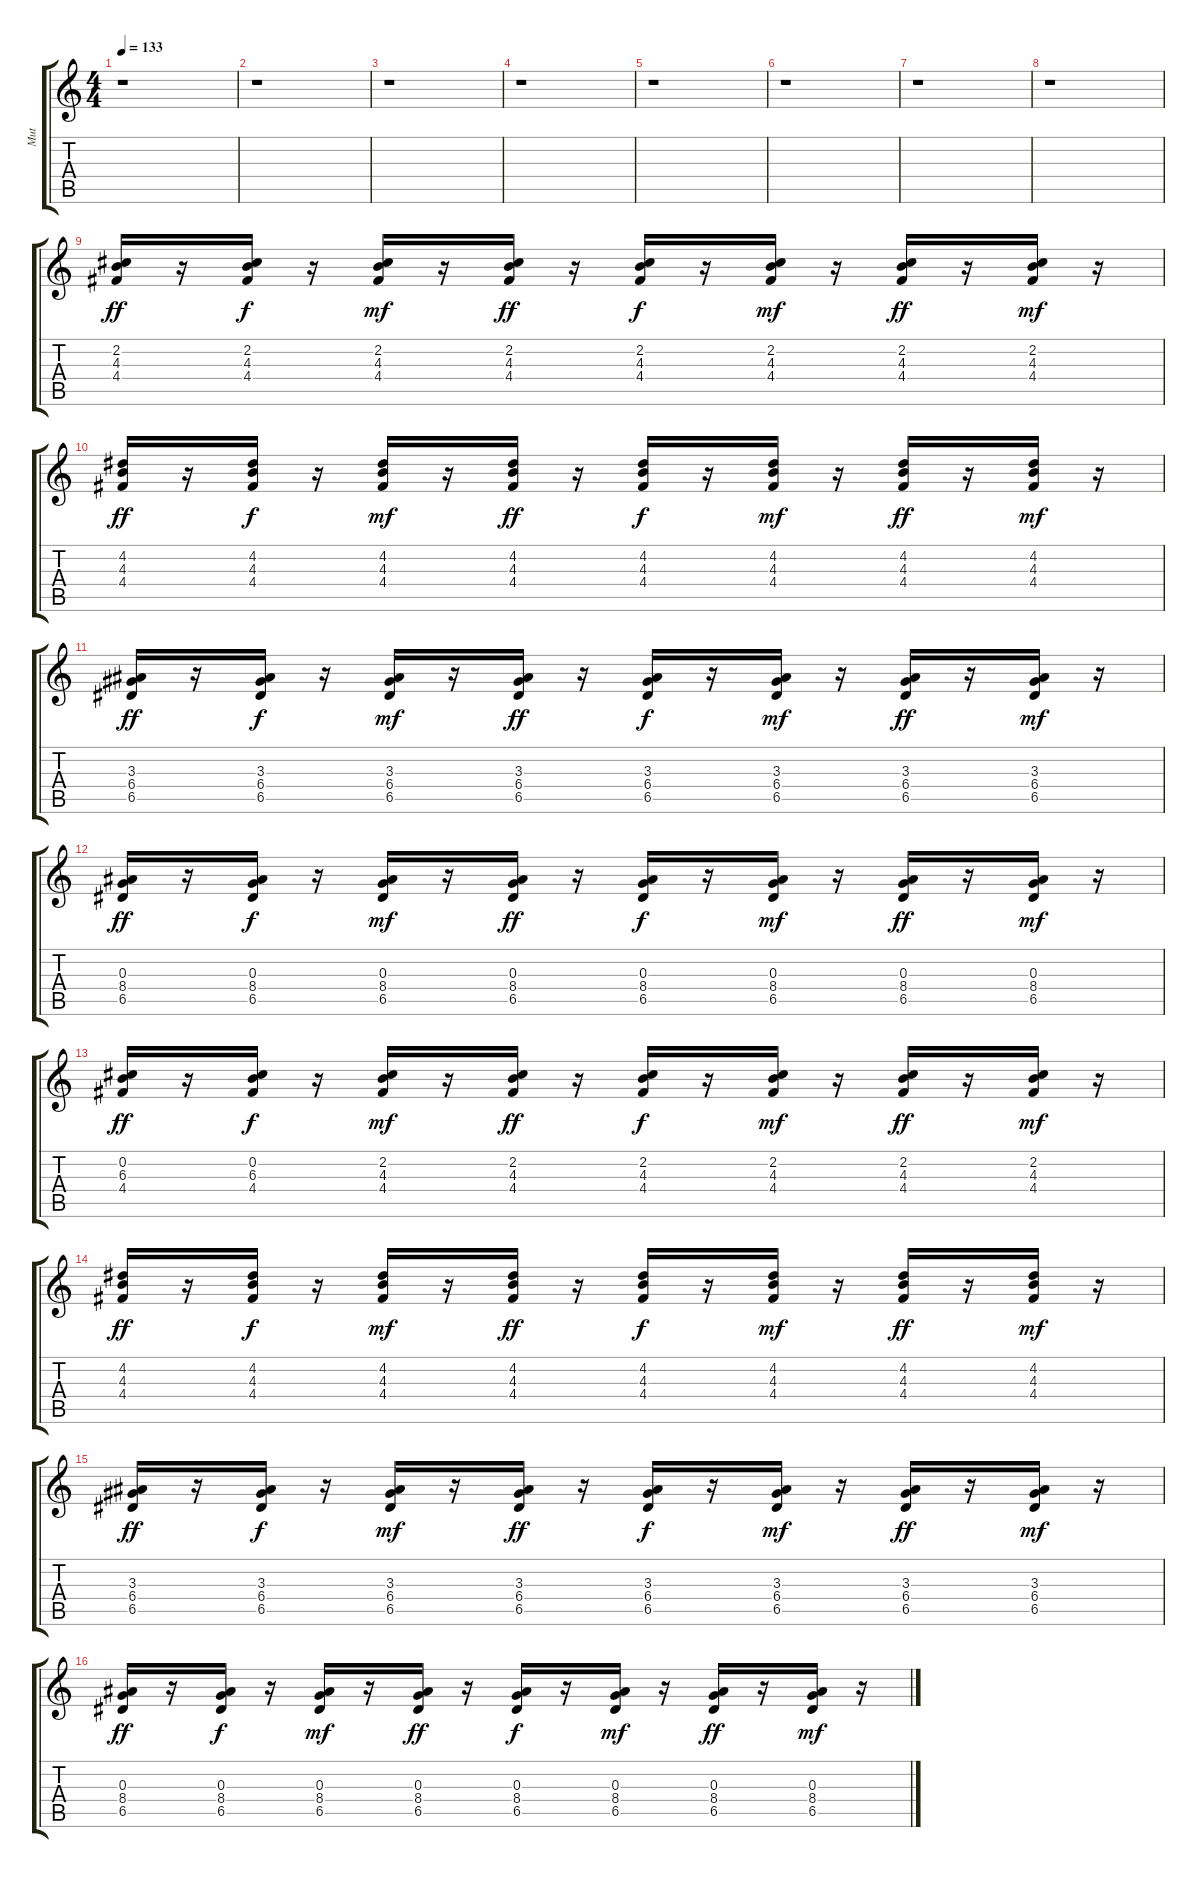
\track ("Mut" "Mut") {instrument electricguitarmuted}
\staff {score tabs}
\tuning (E4 B3 G3 D3 A2 E2) {hide}
\ts (4 4)
\tempo 133
\clef g2
\ks c
r.1{dy mf} |
r.1 |
r.1 |
r.1 |
r.1 |
r.1 |
r.1 |
r.1 |
(2.2 4.3 4.4).16{dy ff} r.16 (2.2 4.3 4.4).16{dy f} r.16 (2.2 4.3 4.4).16{dy mf} r.16 (2.2 4.3 4.4).16{dy ff} r.16 (2.2 4.3 4.4).16{dy f} r.16 (2.2 4.3 4.4).16{dy mf} r.16 (2.2 4.3 4.4).16{dy ff} r.16 (2.2 4.3 4.4).16{dy mf} r.16 |
(4.2 4.3 4.4).16{dy ff} r.16 (4.2 4.3 4.4).16{dy f} r.16 (4.2 4.3 4.4).16{dy mf} r.16 (4.2 4.3 4.4).16{dy ff} r.16 (4.2 4.3 4.4).16{dy f} r.16 (4.2 4.3 4.4).16{dy mf} r.16 (4.2 4.3 4.4).16{dy ff} r.16 (4.2 4.3 4.4).16{dy mf} r.16 |
(3.3 6.4 6.5).16{dy ff} r.16 (3.3 6.4 6.5).16{dy f} r.16 (3.3 6.4 6.5).16{dy mf} r.16 (3.3 6.4 6.5).16{dy ff} r.16 (3.3 6.4 6.5).16{dy f} r.16 (3.3 6.4 6.5).16{dy mf} r.16 (3.3 6.4 6.5).16{dy ff} r.16 (3.3 6.4 6.5).16{dy mf} r.16 |
(0.3 8.4 6.5).16{dy ff} r.16 (0.3 8.4 6.5).16{dy f} r.16 (0.3 8.4 6.5).16{dy mf} r.16 (0.3 8.4 6.5).16{dy ff} r.16 (0.3 8.4 6.5).16{dy f} r.16 (0.3 8.4 6.5).16{dy mf} r.16 (0.3 8.4 6.5).16{dy ff} r.16 (0.3 8.4 6.5).16{dy mf} r.16 |
(0.2 6.3 4.4).16{dy ff} r.16 (0.2 6.3 4.4).16{dy f} r.16 (2.2 4.3 4.4).16{dy mf} r.16 (2.2 4.3 4.4).16{dy ff} r.16 (2.2 4.3 4.4).16{dy f} r.16 (2.2 4.3 4.4).16{dy mf} r.16 (2.2 4.3 4.4).16{dy ff} r.16 (2.2 4.3 4.4).16{dy mf} r.16 |
(4.2 4.3 4.4).16{dy ff} r.16 (4.2 4.3 4.4).16{dy f} r.16 (4.2 4.3 4.4).16{dy mf} r.16 (4.2 4.3 4.4).16{dy ff} r.16 (4.2 4.3 4.4).16{dy f} r.16 (4.2 4.3 4.4).16{dy mf} r.16 (4.2 4.3 4.4).16{dy ff} r.16 (4.2 4.3 4.4).16{dy mf} r.16 |
(3.3 6.4 6.5).16{dy ff} r.16 (3.3 6.4 6.5).16{dy f} r.16 (3.3 6.4 6.5).16{dy mf} r.16 (3.3 6.4 6.5).16{dy ff} r.16 (3.3 6.4 6.5).16{dy f} r.16 (3.3 6.4 6.5).16{dy mf} r.16 (3.3 6.4 6.5).16{dy ff} r.16 (3.3 6.4 6.5).16{dy mf} r.16 |
(0.3 8.4 6.5).16{dy ff} r.16 (0.3 8.4 6.5).16{dy f} r.16 (0.3 8.4 6.5).16{dy mf} r.16 (0.3 8.4 6.5).16{dy ff} r.16 (0.3 8.4 6.5).16{dy f} r.16 (0.3 8.4 6.5).16{dy mf} r.16 (0.3 8.4 6.5).16{dy ff} r.16 (0.3 8.4 6.5).16{dy mf} r.16
